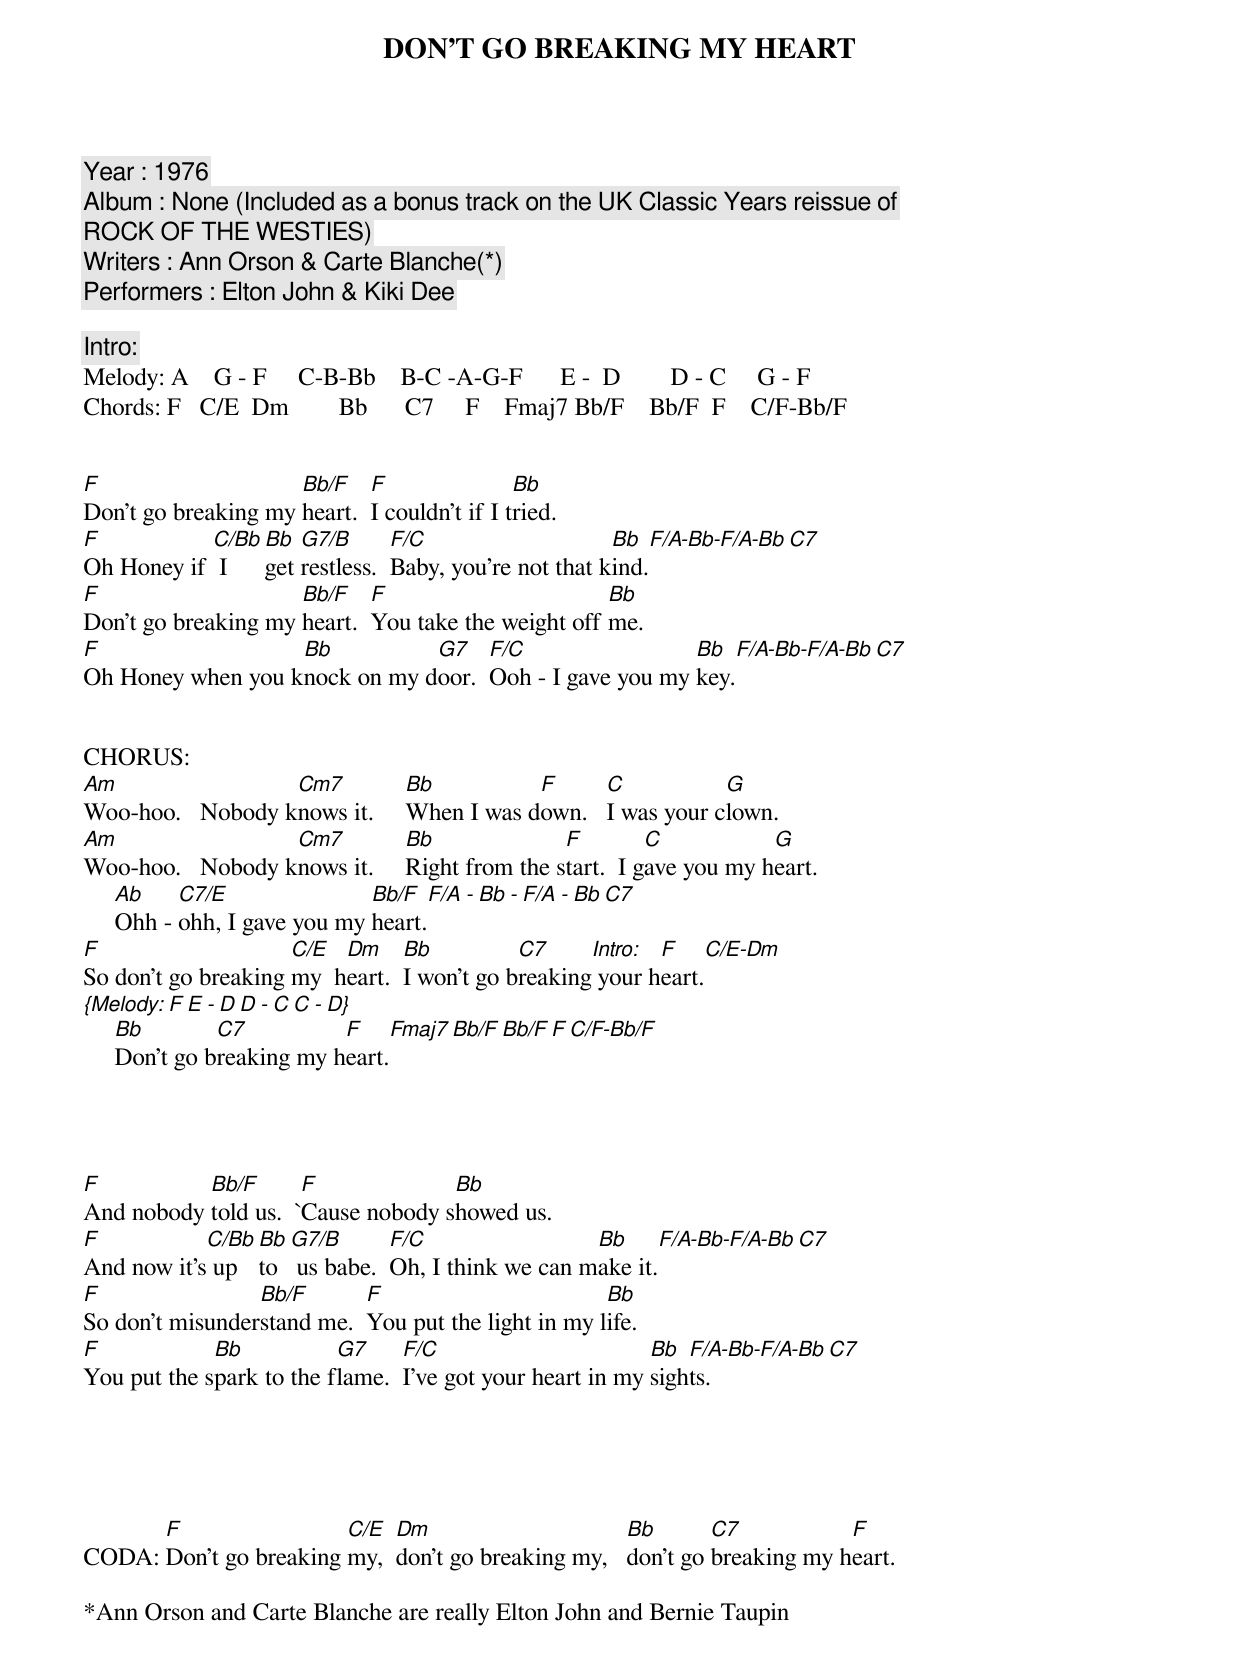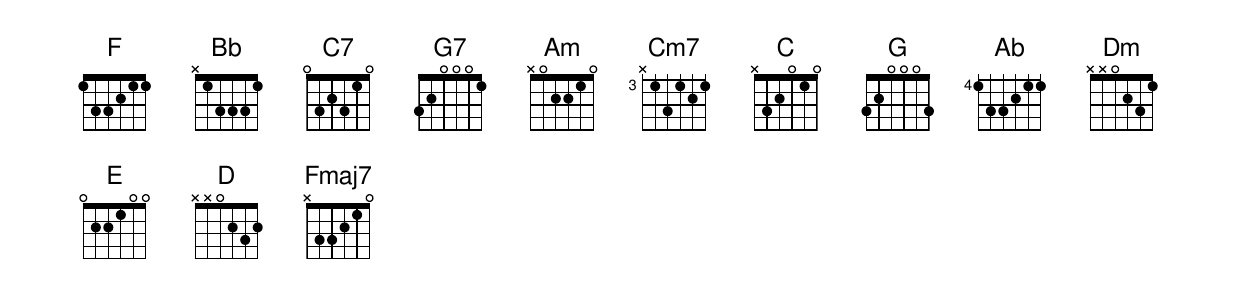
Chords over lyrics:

DON'T GO BREAKING MY HEART

      Year : 1976
     Album : None (Included as a bonus track on the UK Classic Years reissue of
             ROCK OF THE WESTIES)
   Writers : Ann Orson & Carte Blanche(*)
Performers : Elton John & Kiki Dee

 Intro:
Melody: A    G - F     C-B-Bb    B-C -A-G-F      E -  D        D - C     G - F
Chords: F   C/E  Dm        Bb      C7     F    Fmaj7 Bb/F    Bb/F  F    C/F-Bb/F


F                    Bb/F    F                Bb
Don't go breaking my heart.  I couldn't if I tried.
F           C/Bb  Bb  G7/B       F/C                    Bb    F/A-Bb-F/A-Bb  C7
Oh Honey if  I    get restless.  Baby, you're not that kind.
F                    Bb/F    F                       Bb
Don't go breaking my heart.  You take the weight off me.
F                  Bb          G7    F/C                 Bb   F/A-Bb-F/A-Bb  C7
Oh Honey when you knock on my door.  Ooh - I gave you my key.


CHORUS:
Am                 Cm7          Bb          F      C           G
Woo-hoo.   Nobody knows it.     When I was down.   I was your clown.
Am                 Cm7          Bb              F         C           G
Woo-hoo.   Nobody knows it.     Right from the start.  I gave you my heart.
     Ab    C7/E               Bb/F     F/A - Bb - F/A - Bb   C7
     Ohh - ohh, I gave you my heart.
F                    C/E  Dm     Bb          C7     Intro: F     C/E-Dm
So don't go breaking my  heart.  I won't go breaking your heart.
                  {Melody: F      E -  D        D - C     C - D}
     Bb        C7          F    Fmaj7 Bb/F    Bb/F  F    C/F-Bb/F
     Don't go breaking my heart.




F          Bb/F       F             Bb
And nobody told us.  `Cause nobody showed us.
F           C/Bb  Bb  G7/B       F/C                 Bb      F/A-Bb-F/A-Bb  C7
And now it's up   to   us babe.  Oh, I think we can make it.
F                Bb/F       F                        Bb
So don't misunderstand me.  You put the light in my life.
F            Bb           G7     F/C                       Bb  F/A-Bb-F/A-Bb  C7
You put the spark to the flame.  I've got your heart in my sights.



{Repeat Chorus, instrumental verse & chorus again}


      F                 C/E  Dm                      Bb       C7           F
CODA: Don't go breaking my,  don't go breaking my,   don't go breaking my heart.

*Ann Orson and Carte Blanche are really Elton John and Bernie Taupin
